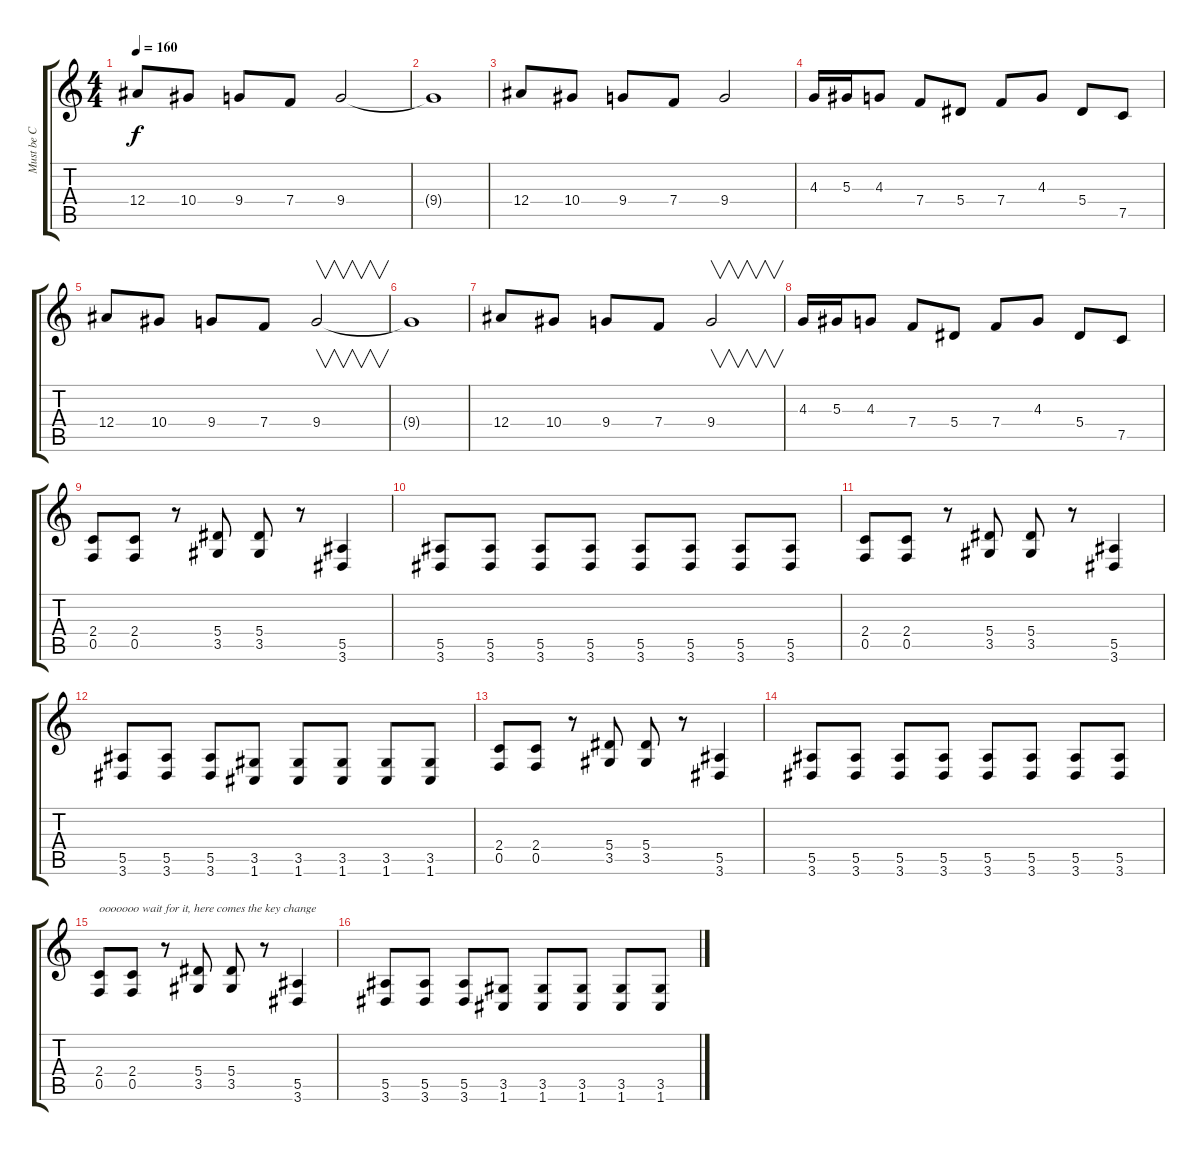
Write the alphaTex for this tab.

\track ("Must be C Tuned" "Must be C ") {instrument distortionguitar}
\staff {score tabs}
\tuning (C4 G3 Eb3 Bb2 F2 C2) {hide}
\ts (4 4)
\tempo 160
\clef g2
\ks c
12.4.8{dy f} 10.4.8 9.4.8 7.4.8 9.4.2 |
9.4{t}.1 |
12.4.8 10.4.8 9.4.8 7.4.8 9.4.2 |
4.3.16 5.3.16 4.3.8 7.4.8 5.4.8 7.4.8 4.3.8 5.4.8 7.5.8 |
12.4.8 10.4.8 9.4.8 7.4.8 9.4.2{v} |
9.4{t}.1 |
12.4.8 10.4.8 9.4.8 7.4.8 9.4.2{v} |
4.3.16 5.3.16 4.3.8 7.4.8 5.4.8 7.4.8 4.3.8 5.4.8 7.5.8 |
(2.4 0.5).8 (2.4 0.5).8 r.8 (5.4 3.5).8 (5.4 3.5).8 r.8 (5.5 3.6).4 |
(5.5 3.6).8 (5.5 3.6).8 (5.5 3.6).8 (5.5 3.6).8 (5.5 3.6).8 (5.5 3.6).8 (5.5 3.6).8 (5.5 3.6).8 |
(2.4 0.5).8 (2.4 0.5).8 r.8 (5.4 3.5).8 (5.4 3.5).8 r.8 (5.5 3.6).4 |
(5.5 3.6).8 (5.5 3.6).8 (5.5 3.6).8 (3.5 1.6).8 (3.5 1.6).8 (3.5 1.6).8 (3.5 1.6).8 (3.5 1.6).8 |
(2.4 0.5).8 (2.4 0.5).8 r.8 (5.4 3.5).8 (5.4 3.5).8 r.8 (5.5 3.6).4 |
(5.5 3.6).8 (5.5 3.6).8 (5.5 3.6).8 (5.5 3.6).8 (5.5 3.6).8 (5.5 3.6).8 (5.5 3.6).8 (5.5 3.6).8 |
(2.4 0.5).8{txt "ooooooo wait for it, here comes the key change"} (2.4 0.5).8 r.8 (5.4 3.5).8 (5.4 3.5).8 r.8 (5.5 3.6).4 |
(5.5 3.6).8 (5.5 3.6).8 (5.5 3.6).8 (3.5 1.6).8 (3.5 1.6).8 (3.5 1.6).8 (3.5 1.6).8 (3.5 1.6).8
